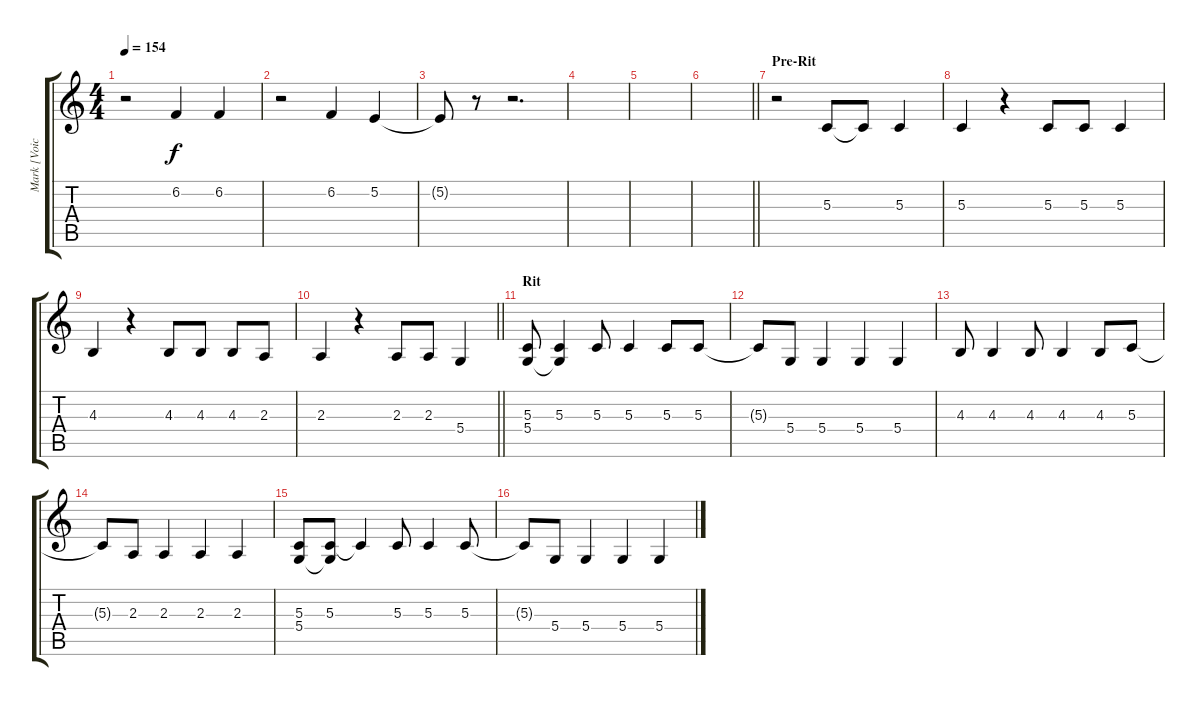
\track ("Mark [Voice]" "Mark [Voic") {instrument trumpet}
\staff {score tabs}
\tuning (E4 B3 G3 D3 A2 E2) {hide}
\ts (4 4)
\tempo 154
\clef g2
\ks c
r.2{dy f} 6.2.4 6.2.4 |
r.2 6.2.4 5.2.4 |
5.2{t}.8 r.8 r.2{d} |
|
|
\barLineRight lightlight
|
\section ("" "Pre-Rit")
r.2 5.3.8 5.3{t}.8 5.3.4 |
5.3.4 r.4 5.3.8 5.3.8 5.3.4 |
4.3.4 r.4 4.3.8 4.3.8 4.3.8 2.3.8 |
\barLineRight lightlight
2.3.4 r.4 2.3.8 2.3.8 5.4.4 |
\section ("" "Rit")
(5.3 5.4).8 (5.3 5.4{t}).4 5.3.8 5.3.4 5.3.8 5.3.8 |
5.3{t}.8 5.4.8 5.4.4 5.4.4 5.4.4 |
4.3.8 4.3.4 4.3.8 4.3.4 4.3.8 5.3.8 |
5.3{t}.8 2.3.8 2.3.4 2.3.4 2.3.4 |
(5.3 5.4).8 (5.3 5.4{t}).8 5.3{t}.4 5.3.8 5.3.4 5.3.8 |
5.3{t}.8 5.4.8 5.4.4 5.4.4 5.4.4
